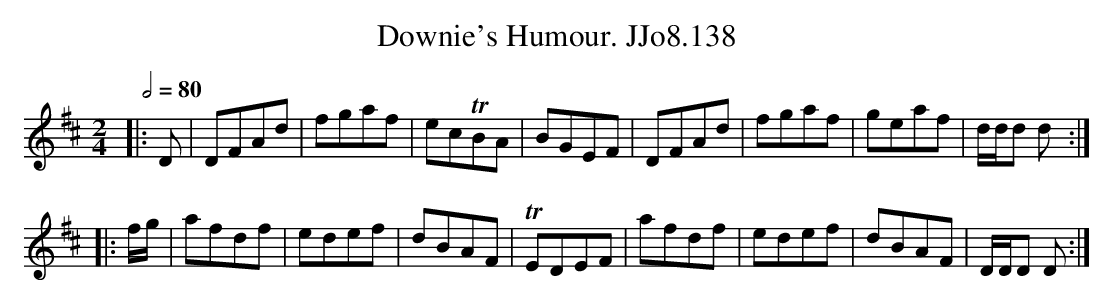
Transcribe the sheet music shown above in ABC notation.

X:1
T:Downie's Humour. JJo8.138
M:2/4
L:1/8
Q:1/2=80
K:D
|:D|DFAd|fgaf|ecTBA|BGEF|DFAd|fgaf|geaf|d/d/d d:|
|:f/g/|afdf|edef|dBAF|TEDEF|afdf|edef|dBAF|D/D/D D:|
